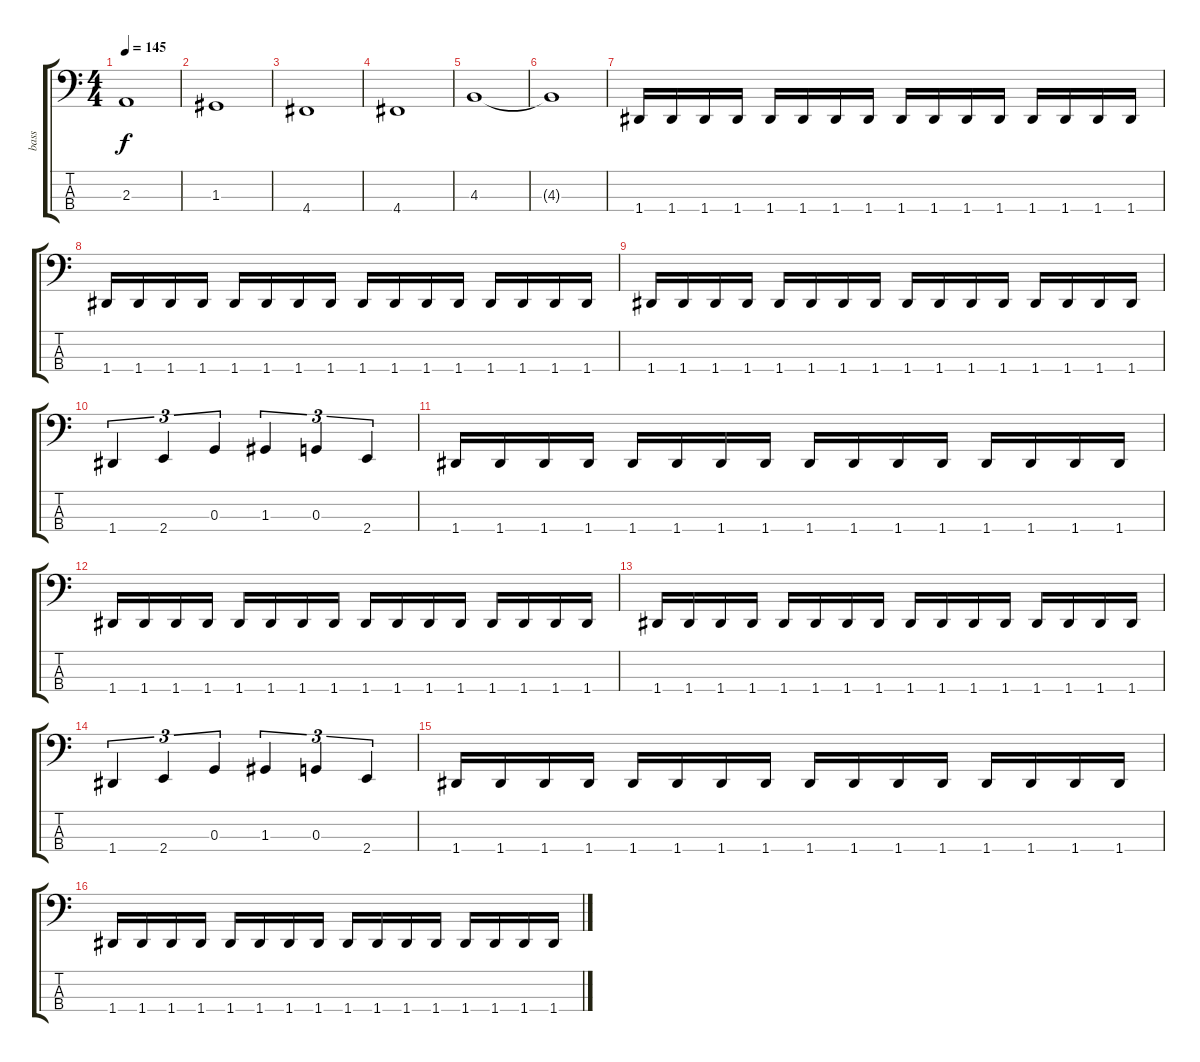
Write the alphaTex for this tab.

\track ("bass" "bass") {instrument electricbassfinger}
\staff {score tabs}
\tuning (F2 C2 G1 D1) {hide}
\ts (4 4)
\tempo 145
\clef f4
\ks c
2.3.1{dy f} |
1.3.1 |
4.4.1 |
4.4.1 |
4.3.1 |
4.3{t}.1 |
1.4.16 1.4.16 1.4.16 1.4.16 1.4.16 1.4.16 1.4.16 1.4.16 1.4.16 1.4.16 1.4.16 1.4.16 1.4.16 1.4.16 1.4.16 1.4.16 |
1.4.16 1.4.16 1.4.16 1.4.16 1.4.16 1.4.16 1.4.16 1.4.16 1.4.16 1.4.16 1.4.16 1.4.16 1.4.16 1.4.16 1.4.16 1.4.16 |
1.4.16 1.4.16 1.4.16 1.4.16 1.4.16 1.4.16 1.4.16 1.4.16 1.4.16 1.4.16 1.4.16 1.4.16 1.4.16 1.4.16 1.4.16 1.4.16 |
1.4.4{tu (3 2)} 2.4.4{tu (3 2)} 0.3.4{tu (3 2)} 1.3.4{tu (3 2)} 0.3.4{tu (3 2)} 2.4.4{tu (3 2)} |
1.4.16 1.4.16 1.4.16 1.4.16 1.4.16 1.4.16 1.4.16 1.4.16 1.4.16 1.4.16 1.4.16 1.4.16 1.4.16 1.4.16 1.4.16 1.4.16 |
1.4.16 1.4.16 1.4.16 1.4.16 1.4.16 1.4.16 1.4.16 1.4.16 1.4.16 1.4.16 1.4.16 1.4.16 1.4.16 1.4.16 1.4.16 1.4.16 |
1.4.16 1.4.16 1.4.16 1.4.16 1.4.16 1.4.16 1.4.16 1.4.16 1.4.16 1.4.16 1.4.16 1.4.16 1.4.16 1.4.16 1.4.16 1.4.16 |
1.4.4{tu (3 2)} 2.4.4{tu (3 2)} 0.3.4{tu (3 2)} 1.3.4{tu (3 2)} 0.3.4{tu (3 2)} 2.4.4{tu (3 2)} |
1.4.16 1.4.16 1.4.16 1.4.16 1.4.16 1.4.16 1.4.16 1.4.16 1.4.16 1.4.16 1.4.16 1.4.16 1.4.16 1.4.16 1.4.16 1.4.16 |
1.4.16 1.4.16 1.4.16 1.4.16 1.4.16 1.4.16 1.4.16 1.4.16 1.4.16 1.4.16 1.4.16 1.4.16 1.4.16 1.4.16 1.4.16 1.4.16
